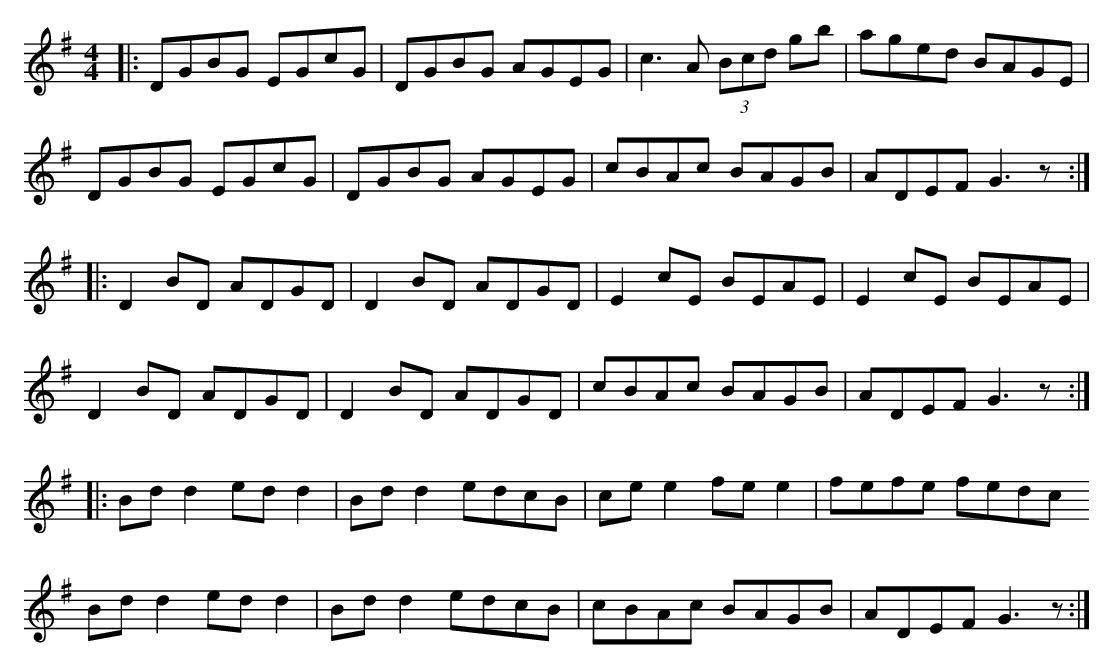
X:1
M:4/4
K:G
|:DGBG EGcG|DGBG AGEG|c3A (3Bcd gb|aged BAGE|
DGBG EGcG|DGBG AGEG|cBAc BAGB|ADEF G3z:|
|:D2 BD ADGD|D2 BD ADGD|E2 cE BEAE|E2 cE BEAE|
D2 BD ADGD|D2 BD ADGD|cBAc BAGB|ADEF G3z:|
|:Bd d2 ed d2|Bd d2 edcB|ce e2 fe e2|fefe fedc
Bd d2 ed d2|Bd d2 edcB|cBAc BAGB|ADEF G3z:|
